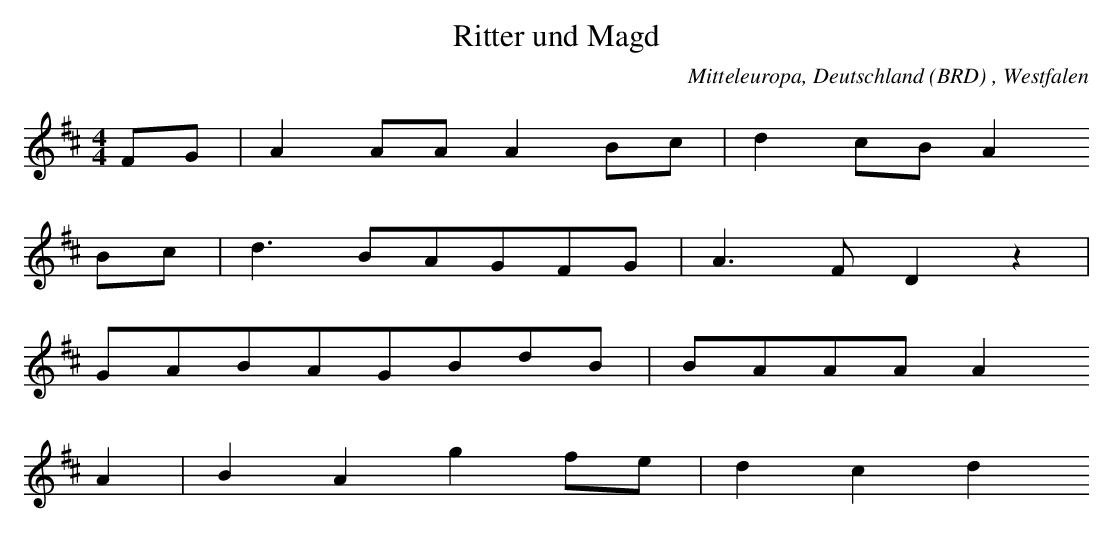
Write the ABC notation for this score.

X:1
T: Ritter und Magd
O: Mitteleuropa, Deutschland (BRD) , Westfalen
M: 4/4
L: 1/8
K: D
FG | A2AAA2Bc | d2cBA2
Bc | d3BAGFG | A3FD2z2 |
GABAGBdB | BAAAA2
A2 | B2A2g2fe | d2c2d2
